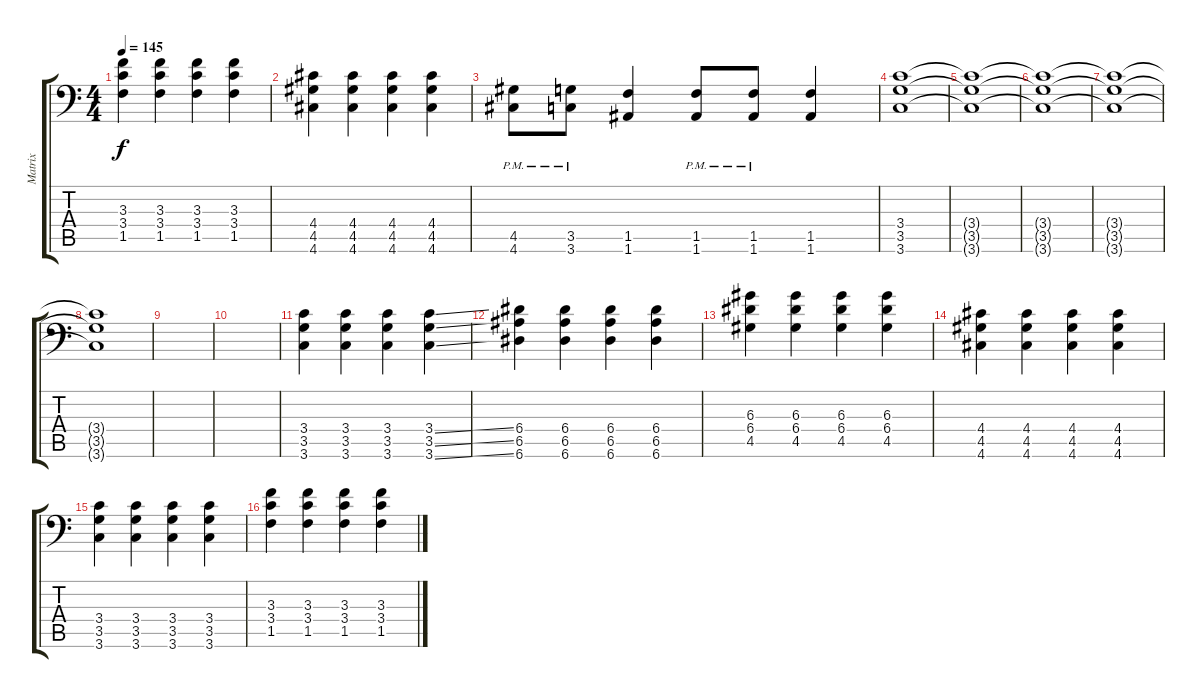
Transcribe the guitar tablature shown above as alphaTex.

\track ("Matrix" "Matrix") {instrument distortionguitar}
\staff {score tabs}
\tuning (B3 Gb3 D3 A2 E2 A1) {hide}
\ts (4 4)
\tempo 145
\clef f4
\ks c
(3.3 3.4 1.5).4{dy f} (3.3 3.4 1.5).4 (3.3 3.4 1.5).4 (3.3 3.4 1.5).4 |
(4.4 4.5 4.6).4 (4.4 4.5 4.6).4 (4.4 4.5 4.6).4 (4.4 4.5 4.6).4 |
(4.5{pm} 4.6{pm}).8 (3.5{pm} 3.6{pm}).8 (1.5 1.6).4 (1.5{pm} 1.6{pm}).8 (1.5{pm} 1.6{pm}).8 (1.5 1.6).4 |
(3.4 3.5 3.6).1 |
(3.4{t} 3.5{t} 3.6{t}).1{volume 0} |
(3.4{t} 3.5{t} 3.6{t}).1 |
(3.4{t} 3.5{t} 3.6{t}).1 |
(3.4{t} 3.5{t} 3.6{t}).1 |
|
|
(3.4 3.5 3.6).4 (3.4 3.5 3.6).4 (3.4 3.5 3.6).4 (3.4{ss} 3.5{ss} 3.6{ss}).4 |
(6.4 6.5 6.6).4 (6.4 6.5 6.6).4 (6.4 6.5 6.6).4 (6.4 6.5 6.6).4 |
(6.3 6.4 4.5).4 (6.3 6.4 4.5).4 (6.3 6.4 4.5).4 (6.3 6.4 4.5).4 |
(4.4 4.5 4.6).4 (4.4 4.5 4.6).4 (4.4 4.5 4.6).4 (4.4 4.5 4.6).4 |
(3.4 3.5 3.6).4{balance 8} (3.4 3.5 3.6).4 (3.4 3.5 3.6).4 (3.4 3.5 3.6).4 |
(3.3 3.4 1.5).4 (3.3 3.4 1.5).4 (3.3 3.4 1.5).4 (3.3 3.4 1.5).4
